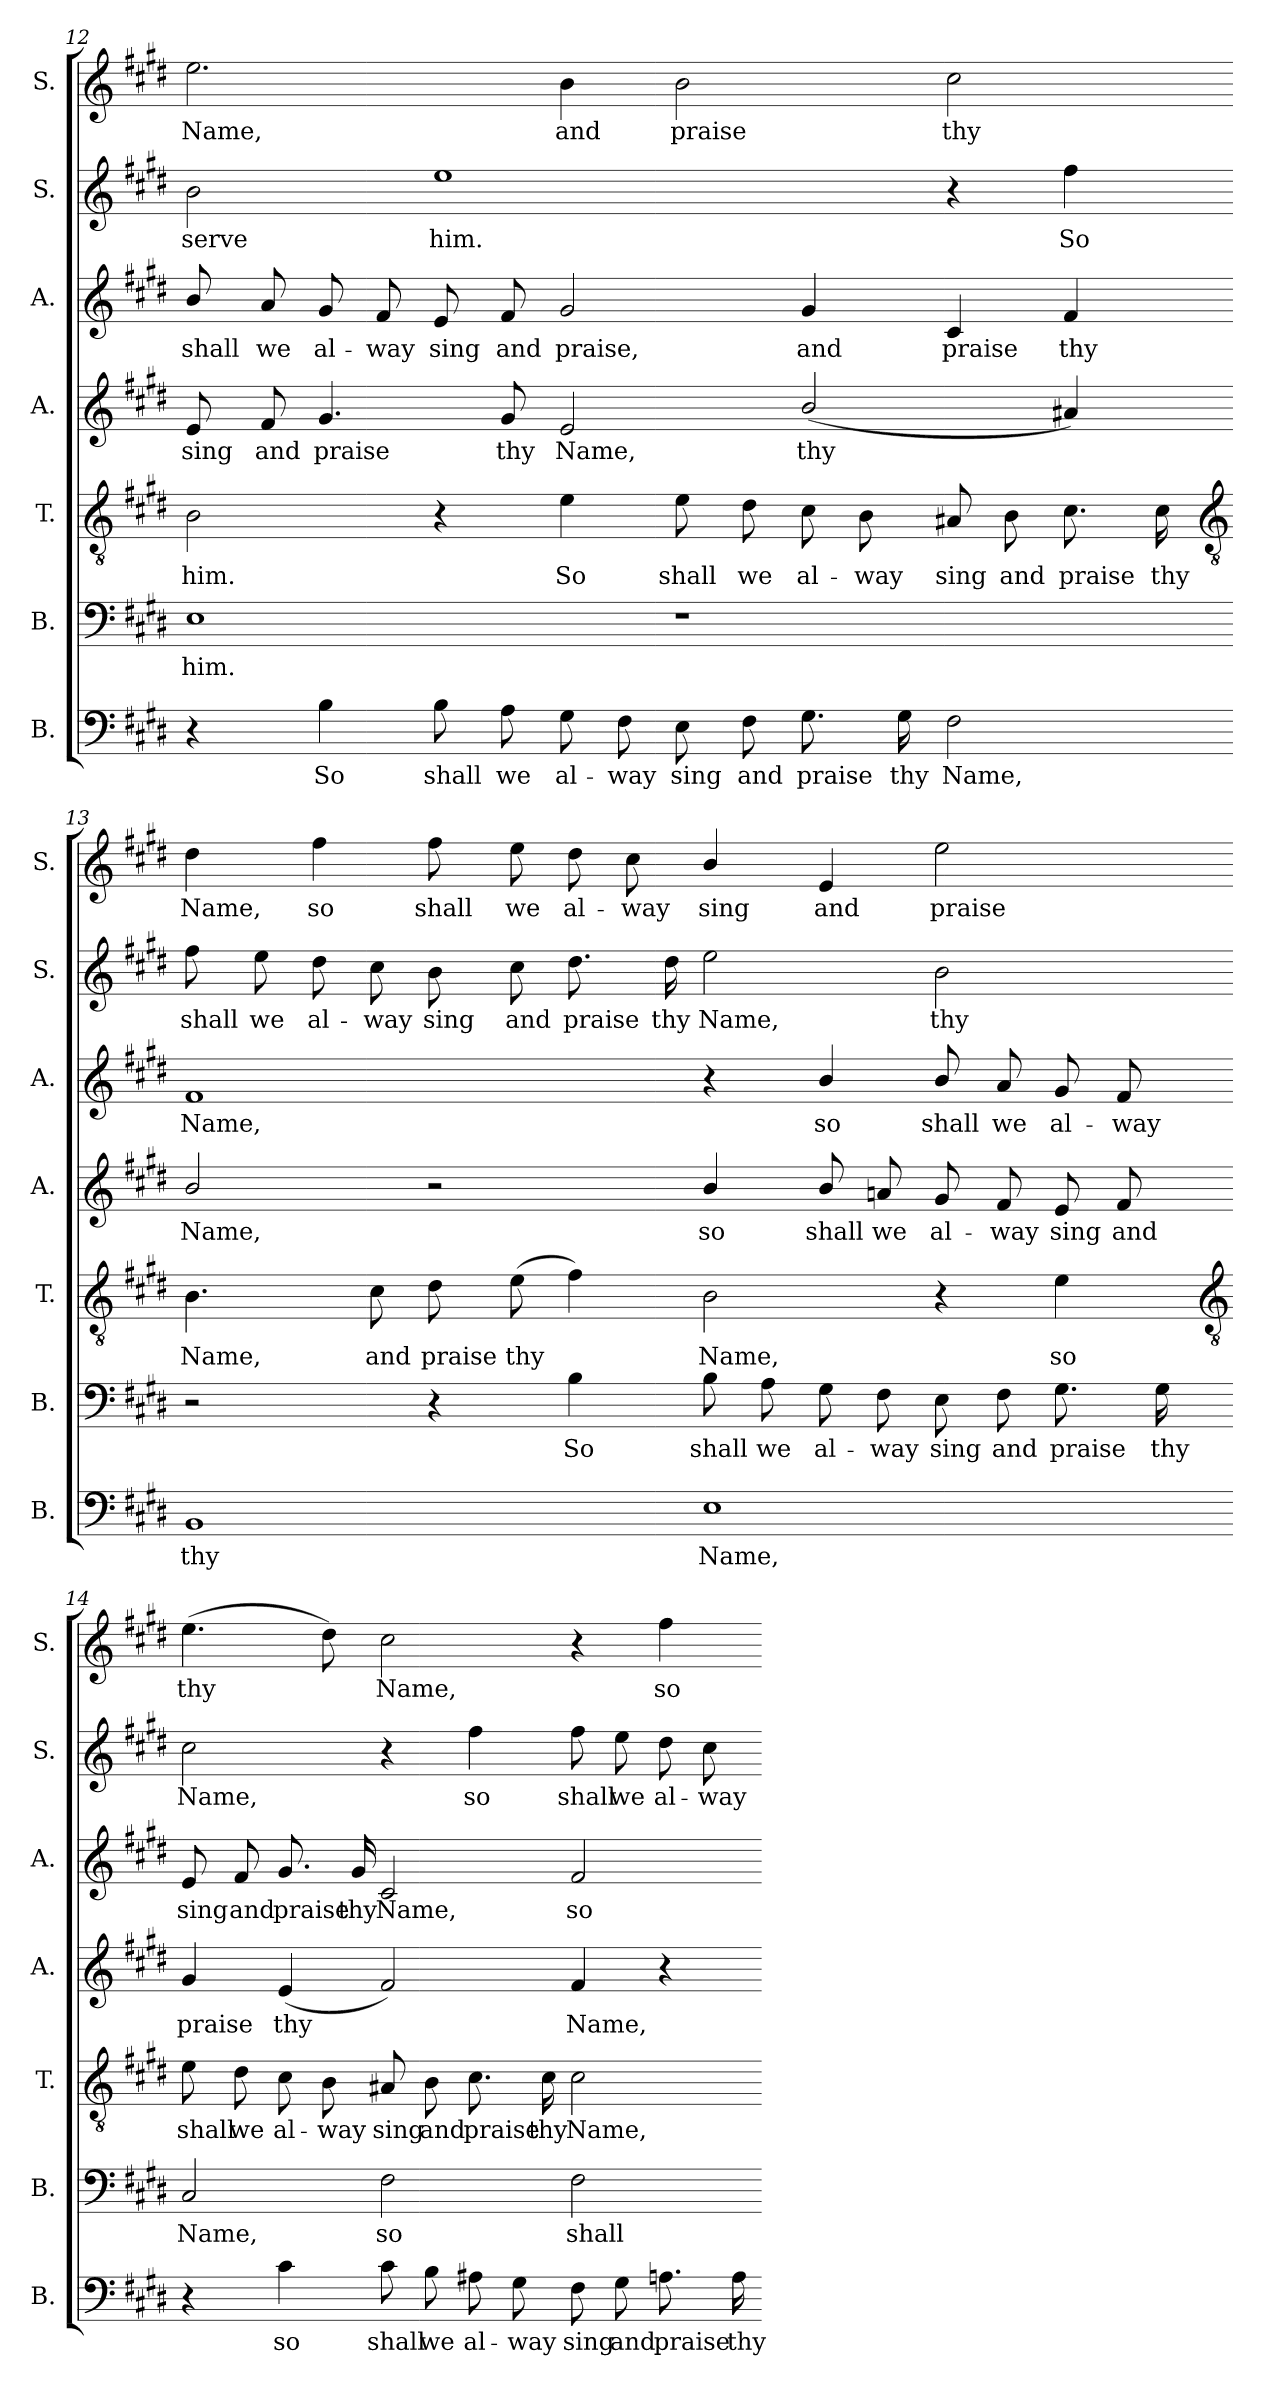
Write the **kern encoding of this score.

**kern	**text	**kern	**text	**kern	**text	**kern	**text	**kern	**text	**kern	**text	**kern	**text
*part7	*part7	*part6	*part6	*part5	*part5	*part4	*part4	*part3	*part3	*part2	*part2	*part1	*part1
*staff7	*staff7	*staff6	*staff6	*staff5	*staff5	*staff4	*staff4	*staff3	*staff3	*staff2	*staff2	*staff1	*staff1
*I"B.	*	*I"B.	*	*I"T.	*	*I"A.	*	*I"A.	*	*I"S.	*	*I"S.	*
*I'B.	*	*I'B.	*	*I'T.	*	*I'A.	*	*I'A.	*	*I'S.	*	*I'S.	*
!!LO:LB:g=z
*clefF4	*	*clefF4	*	*clefGv2	*	*clefG2	*	*clefG2	*	*clefG2	*	*clefG2	*
*k[f#c#g#d#]	*	*k[f#c#g#d#]	*	*k[f#c#g#d#]	*	*k[f#c#g#d#]	*	*k[f#c#g#d#]	*	*k[f#c#g#d#]	*	*k[f#c#g#d#]	*
*E:	*	*E:	*	*E:	*	*E:	*	*E:	*	*E:	*	*E:	*
=12	=12	=12	=12	=12	=12	=12	=12	=12	=12	=12	=12	=12	=12
!	!	!	!LO:LY:b	!	!LO:LY:b	!	!LO:LY:b	!	!LO:LY:b	!	!LO:LY:b	!	!LO:LY:b
4r	.	1E	him.	2B	him.	8e	sing	8b/	shall	2b	-serve	2.ee	Name,
!	!	!	!	!	!	!	!LO:LY:b	!	!LO:LY:b	!	!	!	!
.	.	.	.	.	.	8f#	and	8a	we	.	.	.	.
!	!LO:LY:b	!	!	!	!	!	!LO:LY:b	!	!LO:LY:b	!	!	!	!
4B	So	.	.	.	.	4.g#	praise	8g#	al-	.	.	.	.
!	!	!	!	!	!	!	!	!	!LO:LY:b	!	!	!	!
.	.	.	.	.	.	.	.	8f#	-way	.	.	.	.
!	!LO:LY:b	!	!	!	!	!	!	!	!LO:LY:b	!	!LO:LY:b	!	!
8B	shall	.	.	4r	.	.	.	8e	sing	1ee	him.	.	.
!	!LO:LY:b	!	!	!	!	!	!LO:LY:b	!	!LO:LY:b	!	!	!	!
8A	we	.	.	.	.	8g#	thy	8f#	and	.	.	.	.
!	!LO:LY:b	!	!	!	!LO:LY:b	!	!LO:LY:b	!	!LO:LY:b	!	!	!	!LO:LY:b
8G#	al-	.	.	4e	So	2e	Name,	2g#	praise,	.	.	4b	and
!	!LO:LY:b	!	!	!	!	!	!	!	!	!	!	!	!
8F#	-way	.	.	.	.	.	.	.	.	.	.	.	.
!	!LO:LY:b	!	!	!	!LO:LY:b	!	!	!	!	!	!	!	!LO:LY:b
8E	sing	1r	.	8e	shall	.	.	.	.	.	.	2b	praise
!	!LO:LY:b	!	!	!	!LO:LY:b	!	!	!	!	!	!	!	!
8F#	and	.	.	8d#	we	.	.	.	.	.	.	.	.
!	!LO:LY:b	!	!	!	!LO:LY:b	!	!LO:LY:b	!	!LO:LY:b	!	!	!	!
8.G#	praise	.	.	8c#	al-	(<2b/	thy	4g#	and	.	.	.	.
!	!	!	!	!	!LO:LY:b	!	!	!	!	!	!	!	!
.	.	.	.	8B	-way	.	.	.	.	.	.	.	.
!	!LO:LY:b	!	!	!	!	!	!	!	!	!	!	!	!
16G#	thy	.	.	.	.	.	.	.	.	.	.	.	.
!	!LO:LY:b	!	!	!	!LO:LY:b	!	!	!	!LO:LY:b	!	!	!	!LO:LY:b
2F#	Name,	.	.	8A#X	sing	.	.	4c#	praise	4r	.	2cc#	thy
!	!	!	!	!	!LO:LY:b	!	!	!	!	!	!	!	!
.	.	.	.	8B	and	.	.	.	.	.	.	.	.
!	!	!	!	!	!LO:LY:b	!	!	!	!LO:LY:b	!	!LO:LY:b	!	!
.	.	.	.	8.c#	praise	4a#X)	.	4f#	thy	4ff#	So	.	.
!	!	!	!	!	!LO:LY:b	!	!	!	!	!	!	!	!
.	.	.	.	16c#	thy	.	.	.	.	.	.	.	.
!!LO:LB:g=z
=13-	=13-	=13-	=13-	=13-	=13-	=13-	=13-	=13-	=13-	=13-	=13-	=13-	=13-
*	*	*	*	*clefGv2	*	*	*	*	*	*	*	*	*
!	!LO:LY:b	!	!	!	!LO:LY:b	!	!LO:LY:b	!	!LO:LY:b	!	!LO:LY:b	!	!LO:LY:b
1BB	thy	2r	.	4.B	Name,	2b/	Name,	1f#	Name,	8ff#	shall	4dd#	Name,
!	!	!	!	!	!	!	!	!	!	!	!LO:LY:b	!	!
.	.	.	.	.	.	.	.	.	.	8ee	we	.	.
!	!	!	!	!	!	!	!	!	!	!	!LO:LY:b	!	!LO:LY:b
.	.	.	.	.	.	.	.	.	.	8dd#	al-	4ff#	so
!	!	!	!	!	!LO:LY:b	!	!	!	!	!	!LO:LY:b	!	!
.	.	.	.	8c#	and	.	.	.	.	8cc#	-way	.	.
!	!	!	!	!	!LO:LY:b	!	!	!	!	!	!LO:LY:b	!	!LO:LY:b
.	.	4r	.	8d#	praise	2r	.	.	.	8b	sing	8ff#	shall
!	!	!	!	!	!LO:LY:b	!	!	!	!	!	!LO:LY:b	!	!LO:LY:b
.	.	.	.	(>8e	thy	.	.	.	.	8cc#	and	8ee	we
!	!	!	!LO:LY:b	!	!	!	!	!	!	!	!LO:LY:b	!	!LO:LY:b
.	.	4B	So	4f#)	.	.	.	.	.	8.dd#	praise	8dd#	al-
!	!	!	!	!	!	!	!	!	!	!	!	!	!LO:LY:b
.	.	.	.	.	.	.	.	.	.	.	.	8cc#	-way
!	!	!	!	!	!	!	!	!	!	!	!LO:LY:b	!	!
.	.	.	.	.	.	.	.	.	.	16dd#	thy	.	.
!	!LO:LY:b	!	!LO:LY:b	!	!LO:LY:b	!	!LO:LY:b	!	!	!	!LO:LY:b	!	!LO:LY:b
1E	Name,	8B	shall	2B	Name,	4b/	so	4r	.	2ee	Name,	4b/	sing
!	!	!	!LO:LY:b	!	!	!	!	!	!	!	!	!	!
.	.	8A	we	.	.	.	.	.	.	.	.	.	.
!	!	!	!LO:LY:b	!	!	!	!LO:LY:b	!	!LO:LY:b	!	!	!	!LO:LY:b
.	.	8G#	al-	.	.	8b/	shall	4b/	so	.	.	4e	and
!	!	!	!LO:LY:b	!	!	!	!LO:LY:b	!	!	!	!	!	!
.	.	8F#	-way	.	.	8a	we	.	.	.	.	.	.
!	!	!	!LO:LY:b	!	!	!	!LO:LY:b	!	!LO:LY:b	!	!LO:LY:b	!	!LO:LY:b
.	.	8E	sing	4r	.	8g#	al-	8b/	shall	2b	thy	2ee	praise
!	!	!	!LO:LY:b	!	!	!	!LO:LY:b	!	!LO:LY:b	!	!	!	!
.	.	8F#	and	.	.	8f#	-way	8a	we	.	.	.	.
!	!	!	!LO:LY:b	!	!LO:LY:b	!	!LO:LY:b	!	!LO:LY:b	!	!	!	!
.	.	8.G#	praise	4e	so	8e	sing	8g#	al-	.	.	.	.
!	!	!	!	!	!	!	!LO:LY:b	!	!LO:LY:b	!	!	!	!
.	.	.	.	.	.	8f#	and	8f#	-way	.	.	.	.
!	!	!	!LO:LY:b	!	!	!	!	!	!	!	!	!	!
.	.	16G#	thy	.	.	.	.	.	.	.	.	.	.
!!LO:LB:g=z
=14-	=14-	=14-	=14-	=14-	=14-	=14-	=14-	=14-	=14-	=14-	=14-	=14-	=14-
*	*	*	*	*clefGv2	*	*	*	*	*	*	*	*	*
!	!	!	!LO:LY:b	!	!LO:LY:b	!	!LO:LY:b	!	!LO:LY:b	!	!LO:LY:b	!	!LO:LY:b
4r	.	2C#	Name,	8e	shall	4g#	praise	8e	sing	2cc#	Name,	(>4.ee	thy
!	!	!	!	!	!LO:LY:b	!	!	!	!LO:LY:b	!	!	!	!
.	.	.	.	8d#	we	.	.	8f#	and	.	.	.	.
!	!LO:LY:b	!	!	!	!LO:LY:b	!	!LO:LY:b	!	!LO:LY:b	!	!	!	!
4c#	so	.	.	8c#	al-	(<4e	thy	8.g#	praise	.	.	.	.
!	!	!	!	!	!LO:LY:b	!	!	!	!	!	!	!	!
.	.	.	.	8B	-way	.	.	.	.	.	.	8dd#)	.
!	!	!	!	!	!	!	!	!	!LO:LY:b	!	!	!	!
.	.	.	.	.	.	.	.	16g#	thy	.	.	.	.
!	!LO:LY:b	!	!LO:LY:b	!	!LO:LY:b	!	!	!	!LO:LY:b	!	!	!	!LO:LY:b
8c#	shall	2F#	so	8A#X	sing	2f#)	.	2c#	Name,	4r	.	2cc#	Name,
!	!LO:LY:b	!	!	!	!LO:LY:b	!	!	!	!	!	!	!	!
8B	we	.	.	8B	and	.	.	.	.	.	.	.	.
!	!LO:LY:b	!	!	!	!LO:LY:b	!	!	!	!	!	!LO:LY:b	!	!
8A#X	al-	.	.	8.c#	praise	.	.	.	.	4ff#	so	.	.
!	!LO:LY:b	!	!	!	!	!	!	!	!	!	!	!	!
8G#	-way	.	.	.	.	.	.	.	.	.	.	.	.
!	!	!	!	!	!LO:LY:b	!	!	!	!	!	!	!	!
.	.	.	.	16c#	thy	.	.	.	.	.	.	.	.
!	!LO:LY:b	!	!LO:LY:b	!	!LO:LY:b	!	!LO:LY:b	!	!LO:LY:b	!	!LO:LY:b	!	!
8F#	sing	2F#	shall	2c#	Name,	4f#	Name,	2f#	so	8ff#	shall	4r	.
!	!LO:LY:b	!	!	!	!	!	!	!	!	!	!LO:LY:b	!	!
8G#	and	.	.	.	.	.	.	.	.	8ee	we	.	.
!	!LO:LY:b	!	!	!	!	!	!	!	!	!	!LO:LY:b	!	!LO:LY:b
8.An	praise	.	.	.	.	4r	.	.	.	8dd#	al-	4ff#	so
!	!	!	!	!	!	!	!	!	!	!	!LO:LY:b	!	!
.	.	.	.	.	.	.	.	.	.	8cc#	-way	.	.
!	!LO:LY:b	!	!	!	!	!	!	!	!	!	!	!	!
16A	thy	.	.	.	.	.	.	.	.	.	.	.	.
=-	=-	=-	=-	=-	=-	=-	=-	=-	=-	=-	=-	=-	=-
*-	*-	*-	*-	*-	*-	*-	*-	*-	*-	*-	*-	*-	*-
